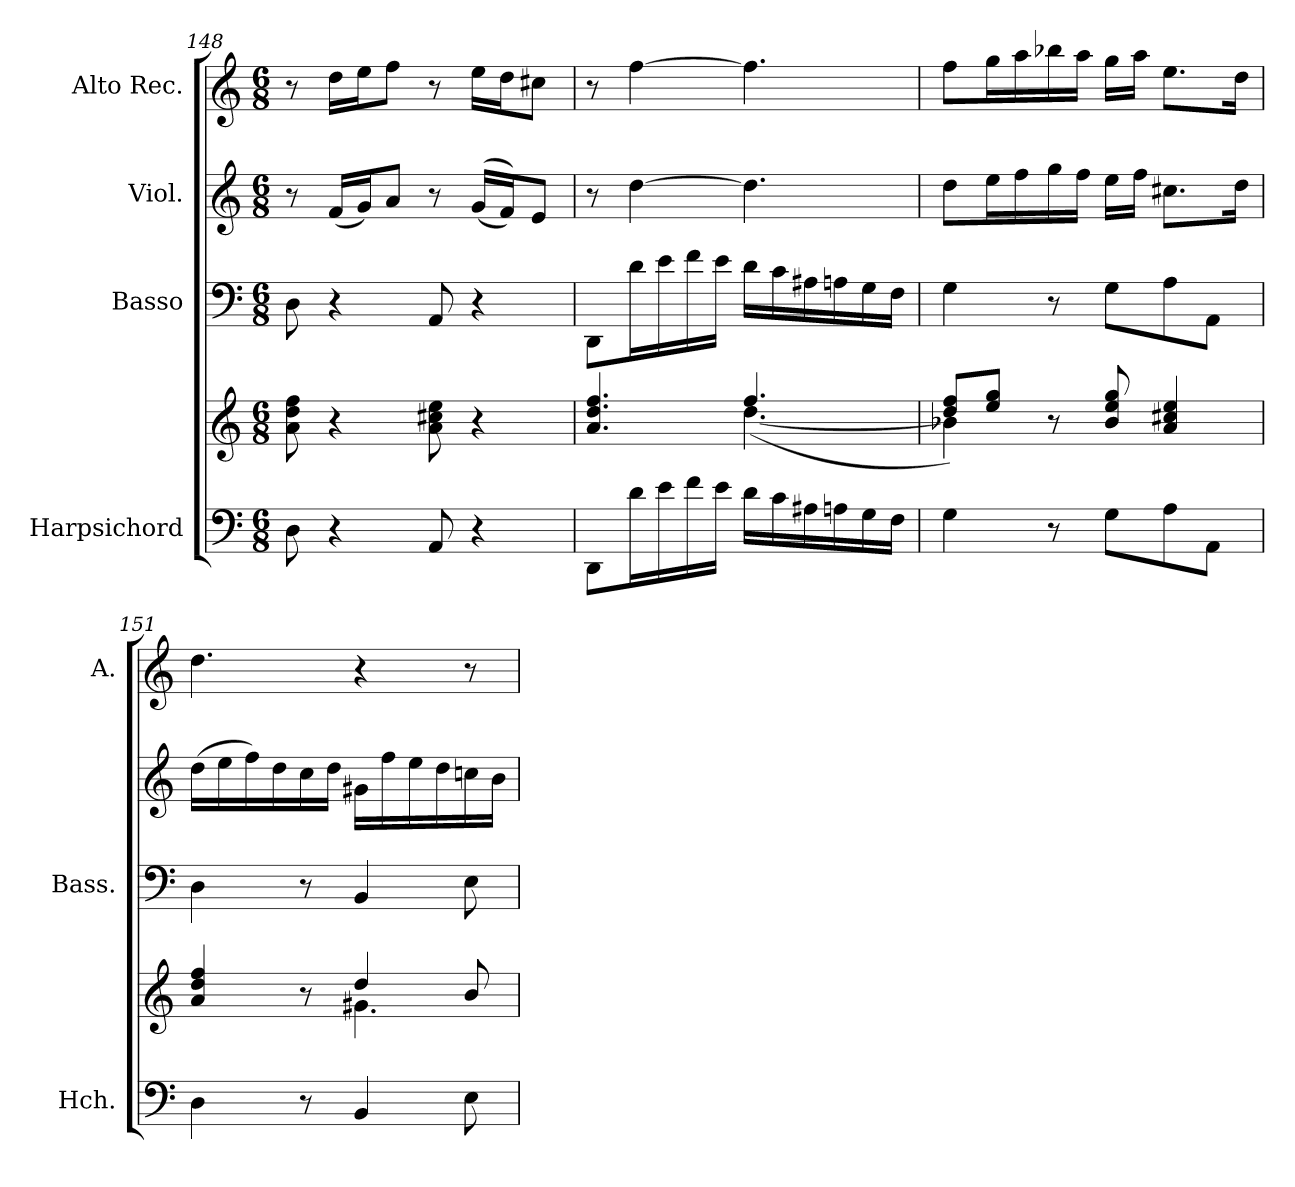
**kern	**kern	**kern	**kern	**kern
*part4	*part4	*part3	*part2	*part1
*staff5	*staff4	*staff3	*staff2	*staff1
*I"Harpsichord	*	*I"Basso	*I"Viol.	*I"Alto Rec.
*I'Hch.	*	*I'Bass.	*	*I'A.
!!LO:PB:g=z
*clefF4	*clefG2	*clefF4	*clefG2	*clefG2
*k[]	*k[]	*k[]	*k[]	*k[]
*M6/8	*M6/8	*M6/8	*M6/8	*M6/8
=148	=148	=148	=148	=148
8D\	8a\ 8dd\ 8ff\	8D\	8r	8r
4r	4r	4r	(16f/LL	16dd\LL
.	.	.	16g/J)	16ee\J
.	.	.	8a/J	8ff\J
8AA/	8a\ 8cc#X\ 8ee\	8AA/	8r	8r
4r	4r	4r	((16g/LL	16ee\LL
.	.	.	16f/J))	16dd\J
.	.	.	8e/J	8cc#X\J
=149	=149	=149	=149	=149
*	*^	*	*	*
8DD\L	4.a/ 4.dd/ 4.ff/	4.ryy	8DD\L	8r	8r
16d\L	.	.	16d\L	[4dd\	[4ff\
16e\	.	.	16e\	.	.
16f\	.	.	16f\	.	.
16e\JJ	.	.	16e\JJ	.	.
16d\LL	4.ff/	(>[4.dd\	16d\LL	4.dd\]	4.ff\]
16c\	.	.	16c\	.	.
16A#X\	.	.	16A#X\	.	.
16An\	.	.	16An\	.	.
16G\	.	.	16G\	.	.
16F\JJ	.	.	16F\JJ	.	.
=150	=150	=150	=150	=150	=150
4G\	8dd/] 8ff/L)	4b-X\	4G\	8dd\L	8ff\L
.	8ee/ 8gg/J	.	.	16ee\L	16gg\L
.	.	.	.	16ff\	16aa\
8r	8r	2ryy	8r	16gg\	16bb-X\
.	.	.	.	16ff\JJ	16aa\JJ
8G\L	8b-/ 8ee/ 8gg/	.	8G\L	16ee\LL	16gg\LL
.	.	.	.	16ff\JJ	16aa\JJ
8A\	4a/ 4cc#X/ 4ee/	.	8A\	8.cc#X\L	8.ee\L
8AA\J	.	.	8AA\J	.	.
.	.	.	.	16dd\Jk	16dd\Jk
=151	=151	=151	=151	=151	=151
4D\	4a/ 4dd/ 4ff/	4.ryy	4D\	(>16dd\LL	4.dd\
.	.	.	.	16ee\	.
.	.	.	.	16ff\)	.
.	.	.	.	16dd\	.
8r	8r	.	8r	16cc\	.
.	.	.	.	16dd\JJ	.
4BB/	4dd/	4.g#X\	4BB/	16g#X\LL	4r
.	.	.	.	16ff\	.
.	.	.	.	16ee\	.
.	.	.	.	16dd\	.
8E\	8b/	.	8E\	16ccn\	8r
.	.	.	.	16b\JJ	.
*	*v	*v	*	*	*
=	=	=	=	=
*-	*-	*-	*-	*-
